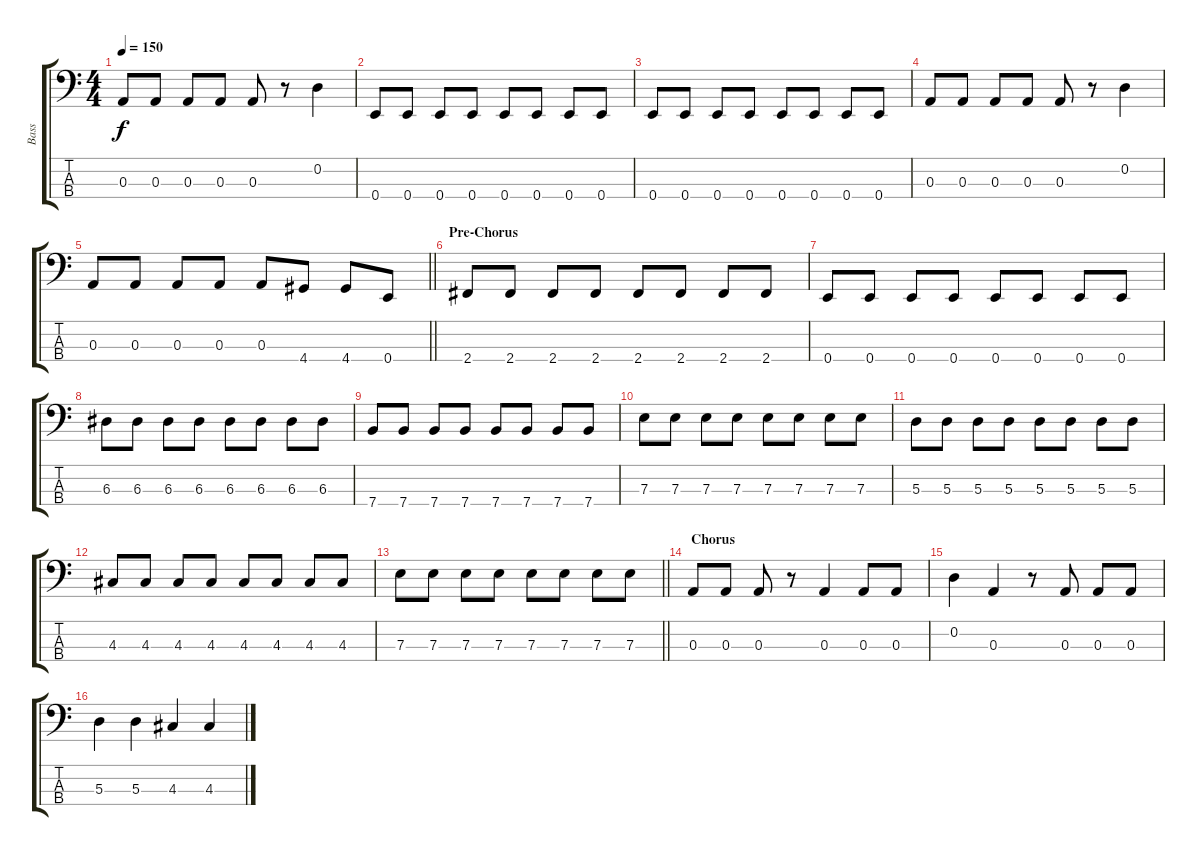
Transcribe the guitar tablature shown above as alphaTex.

\track ("Bass" "Bass") {instrument electricbasspick}
\staff {score tabs}
\tuning (G2 D2 A1 E1) {hide}
\ts (4 4)
\tempo 150
\clef f4
\ks c
0.3.8{dy f} 0.3.8 0.3.8 0.3.8 0.3.8 r.8 0.2.4 |
0.4.8 0.4.8 0.4.8 0.4.8 0.4.8 0.4.8 0.4.8 0.4.8 |
0.4.8 0.4.8 0.4.8 0.4.8 0.4.8 0.4.8 0.4.8 0.4.8 |
0.3.8 0.3.8 0.3.8 0.3.8 0.3.8 r.8 0.2.4 |
\barLineRight lightlight
0.3.8 0.3.8 0.3.8 0.3.8 0.3.8 4.4.8 4.4.8 0.4.8 |
\section ("" "Pre-Chorus")
2.4.8 2.4.8 2.4.8 2.4.8 2.4.8 2.4.8 2.4.8 2.4.8 |
0.4.8 0.4.8 0.4.8 0.4.8 0.4.8 0.4.8 0.4.8 0.4.8 |
6.3.8 6.3.8 6.3.8 6.3.8 6.3.8 6.3.8 6.3.8 6.3.8 |
7.4.8 7.4.8 7.4.8 7.4.8 7.4.8 7.4.8 7.4.8 7.4.8 |
7.3.8 7.3.8 7.3.8 7.3.8 7.3.8 7.3.8 7.3.8 7.3.8 |
5.3.8 5.3.8 5.3.8 5.3.8 5.3.8 5.3.8 5.3.8 5.3.8 |
4.3.8 4.3.8 4.3.8 4.3.8 4.3.8 4.3.8 4.3.8 4.3.8 |
\barLineRight lightlight
7.3.8 7.3.8 7.3.8 7.3.8 7.3.8 7.3.8 7.3.8 7.3.8 |
\section ("" " Chorus")
0.3.8 0.3.8 0.3.8 r.8 0.3.4 0.3.8 0.3.8 |
0.2.4 0.3.4 r.8 0.3.8 0.3.8 0.3.8 |
5.3.4 5.3.4 4.3.4 4.3.4
